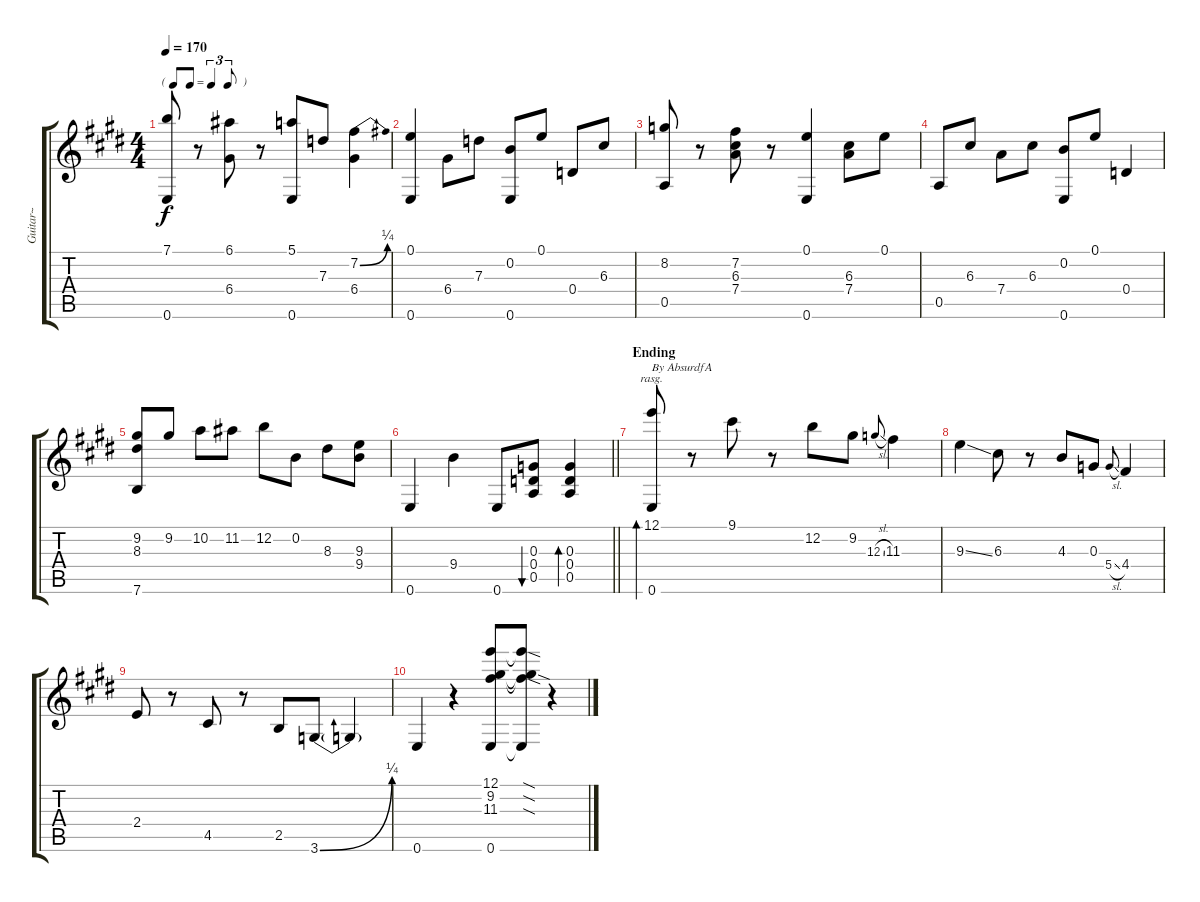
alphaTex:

\track ("Guitar~" "Guitar~") {instrument acousticguitarnylon}
\staff {score tabs}
\tuning (E4 B3 G3 D3 A2 E2) {hide}
\ts (4 4)
\tf triplet8th
\tempo 170
\clef g2
\ks e
(7.1 0.6).8{dy f} r.8 (6.1 6.4).8 r.8 (5.1 0.6).8 7.3.8 (7.2{be (bend 0 0 60 1)} 6.4).4 |
(0.1 0.6).4 6.4.8 7.3.8 (0.2 0.6).8 0.1.8 0.4.8 6.3.8 |
(8.2 0.5).8 r.8 (7.2 6.3 7.4).8 r.8 (0.1 0.6).4 (6.3 7.4).8 0.1.8 |
0.5.8 6.3.8 7.4.8 6.3.8 (0.2 0.6).8 0.1.8 0.4.4 |
(9.2 8.3 7.6).8 9.2.8 10.2.8 11.2.8 12.2.8 0.2.8 8.3.8 (9.3 9.4).8 |
\barLineRight lightlight
0.6.4 9.4.4 0.6.8 (0.3 0.4 0.5).8{bu 240} (0.3 0.4 0.5).4{bd 240} |
\section ("" "Ending")
(12.1 0.6).8{bd 240 rasg ii txt "By AbsurdfA"} r.8 9.1.8 r.8 12.2.8 9.2.8 12.3{sl}.8{gr onbeat} 11.3.4 |
9.3{ss}.4 6.3.8 r.8 4.3.8 0.3.8 5.4{sl}.8{gr onbeat} 4.4.4 |
2.4.8 r.8 4.5.8 r.8 2.5.8 3.6{be (bend 0 0 60 1)}.8 3.6{t}.4 |
0.6.4 r.4 (12.1 9.2 11.3 0.6).8 (12.1{sod t} 9.2{sod t} 11.3{sod t} 0.6{t}).8 r.4
